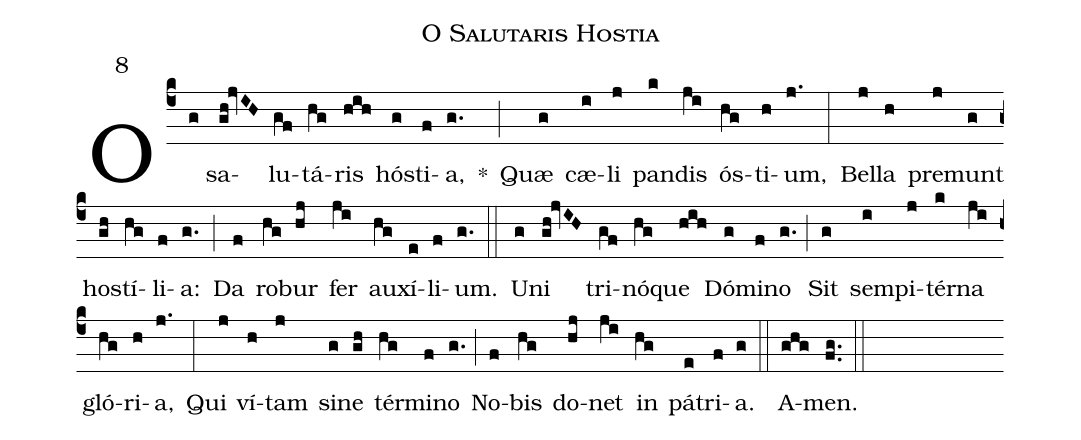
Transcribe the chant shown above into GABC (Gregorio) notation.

name: O Salutaris Hostia;
annotation:8;
%%
(c4) O(g) sa(gh!jvIH)lu(gf)tá(hg)ris(hih) hós(g)ti(f)a,(g.) *(;)
Quæ(g) cæ(i)li(j) pan(k)dis(ji) ós(hg)ti(h)um,(j.) (:)
Bel(j)la(h) pre(j)munt(g) hos(gh)tí(hg)li(f)a:(g.) (;)
Da(f) ro(hg)bur(hj) fer(ji) au(hg)xí(e)li(f)um.(g.) (::)
U(g)ni(gh!jvIH) tri(gf)nó(hg)que(hih) Dó(g)mi(f)no(g.) (;)
Sit(g) sem(i)pi(j)tér(k)na(ji) gló(hg)ri(h)a,(j.) (:)
Qui(j) ví(h)tam(j) si(g)ne(gh) tér(hg)mi(f)no(g.) (;)
No(f)bis(hg) do(hj)net(ji) in(hg) pá(e)tri(f)a.(g) (::) A(ghg)men.(fg..) (::)
